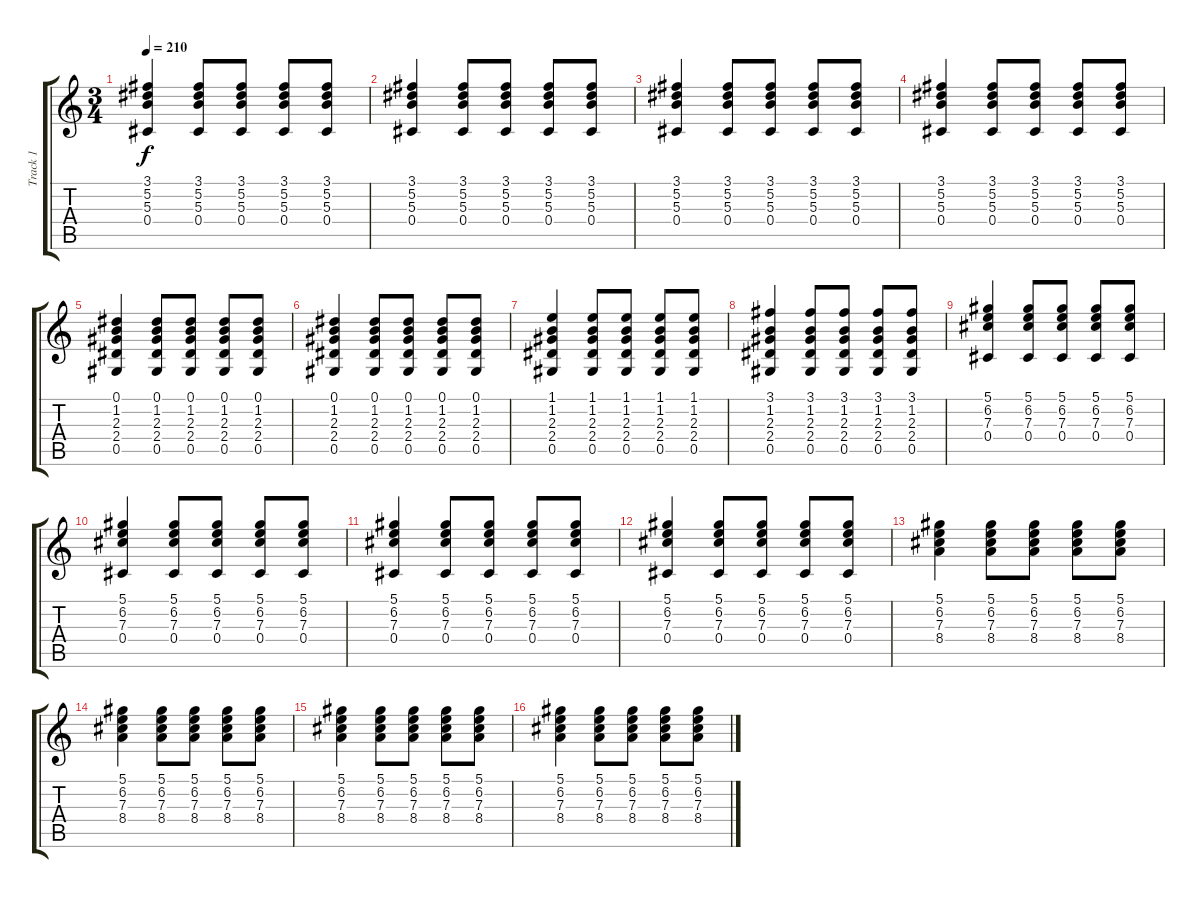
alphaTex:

\track ("Track 1" "Track 1") {instrument distortionguitar}
\staff {score tabs}
\tuning (Eb4 Bb3 Gb3 Db3 Ab2 Eb2) {hide}
\ts (3 4)
\tempo 210
\clef g2
\ks c
(3.1 5.2 5.3 0.4).4{dy f} (3.1 5.2 5.3 0.4).8 (3.1 5.2 5.3 0.4).8 (3.1 5.2 5.3 0.4).8 (3.1 5.2 5.3 0.4).8 |
(3.1 5.2 5.3 0.4).4 (3.1 5.2 5.3 0.4).8 (3.1 5.2 5.3 0.4).8 (3.1 5.2 5.3 0.4).8 (3.1 5.2 5.3 0.4).8 |
(3.1 5.2 5.3 0.4).4 (3.1 5.2 5.3 0.4).8 (3.1 5.2 5.3 0.4).8 (3.1 5.2 5.3 0.4).8 (3.1 5.2 5.3 0.4).8 |
(3.1 5.2 5.3 0.4).4 (3.1 5.2 5.3 0.4).8 (3.1 5.2 5.3 0.4).8 (3.1 5.2 5.3 0.4).8 (3.1 5.2 5.3 0.4).8 |
(0.1 1.2 2.3 2.4 0.5).4 (0.1 1.2 2.3 2.4 0.5).8 (0.1 1.2 2.3 2.4 0.5).8 (0.1 1.2 2.3 2.4 0.5).8 (0.1 1.2 2.3 2.4 0.5).8 |
(0.1 1.2 2.3 2.4 0.5).4 (0.1 1.2 2.3 2.4 0.5).8 (0.1 1.2 2.3 2.4 0.5).8 (0.1 1.2 2.3 2.4 0.5).8 (0.1 1.2 2.3 2.4 0.5).8 |
(1.1 1.2 2.3 2.4 0.5).4 (1.1 1.2 2.3 2.4 0.5).8 (1.1 1.2 2.3 2.4 0.5).8 (1.1 1.2 2.3 2.4 0.5).8 (1.1 1.2 2.3 2.4 0.5).8 |
(3.1 1.2 2.3 2.4 0.5).4 (3.1 1.2 2.3 2.4 0.5).8 (3.1 1.2 2.3 2.4 0.5).8 (3.1 1.2 2.3 2.4 0.5).8 (3.1 1.2 2.3 2.4 0.5).8 |
(5.1 6.2 7.3 0.4).4 (5.1 6.2 7.3 0.4).8 (5.1 6.2 7.3 0.4).8 (5.1 6.2 7.3 0.4).8 (5.1 6.2 7.3 0.4).8 |
(5.1 6.2 7.3 0.4).4 (5.1 6.2 7.3 0.4).8 (5.1 6.2 7.3 0.4).8 (5.1 6.2 7.3 0.4).8 (5.1 6.2 7.3 0.4).8 |
(5.1 6.2 7.3 0.4).4 (5.1 6.2 7.3 0.4).8 (5.1 6.2 7.3 0.4).8 (5.1 6.2 7.3 0.4).8 (5.1 6.2 7.3 0.4).8 |
(5.1 6.2 7.3 0.4).4 (5.1 6.2 7.3 0.4).8 (5.1 6.2 7.3 0.4).8 (5.1 6.2 7.3 0.4).8 (5.1 6.2 7.3 0.4).8 |
(5.1 6.2 7.3 8.4).4 (5.1 6.2 7.3 8.4).8 (5.1 6.2 7.3 8.4).8 (5.1 6.2 7.3 8.4).8 (5.1 6.2 7.3 8.4).8 |
(5.1 6.2 7.3 8.4).4 (5.1 6.2 7.3 8.4).8 (5.1 6.2 7.3 8.4).8 (5.1 6.2 7.3 8.4).8 (5.1 6.2 7.3 8.4).8 |
(5.1 6.2 7.3 8.4).4 (5.1 6.2 7.3 8.4).8 (5.1 6.2 7.3 8.4).8 (5.1 6.2 7.3 8.4).8 (5.1 6.2 7.3 8.4).8 |
(5.1 6.2 7.3 8.4).4 (5.1 6.2 7.3 8.4).8 (5.1 6.2 7.3 8.4).8 (5.1 6.2 7.3 8.4).8 (5.1 6.2 7.3 8.4).8
